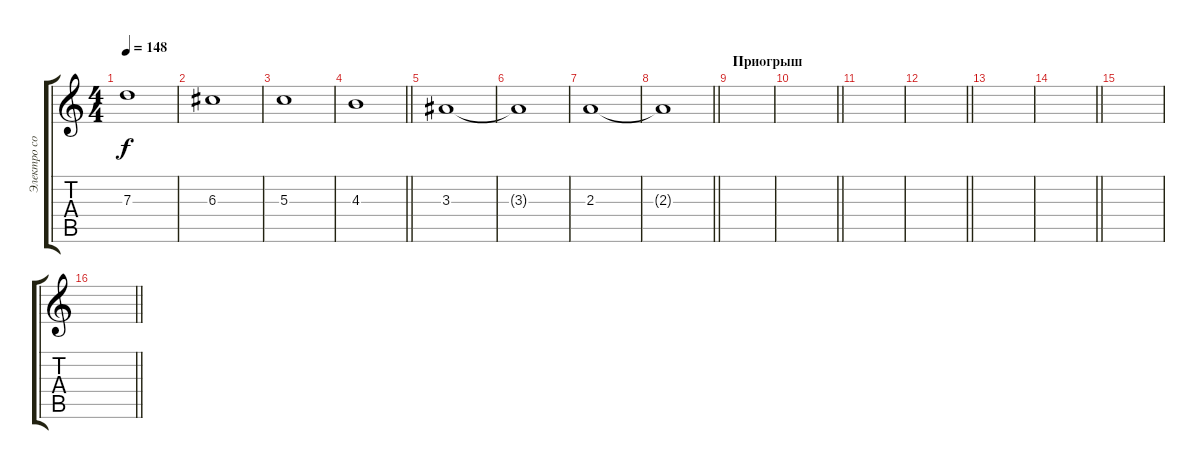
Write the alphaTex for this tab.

\track ("Электро соло" "Электро со") {instrument distortionguitar}
\staff {score tabs}
\tuning (E4 B3 G3 D3 A2 E2) {hide}
\ts (4 4)
\tempo 148
\clef g2
\ks c
7.3.1{dy f} |
6.3.1 |
5.3.1 |
\barLineRight lightlight
4.3.1 |
3.3.1 |
3.3{t}.1 |
2.3.1 |
\barLineRight lightlight
2.3{t}.1 |
\section ("" "Приогрыш")
|
\barLineRight lightlight
|
|
\barLineRight lightlight
|
|
\barLineRight lightlight
|
|
\barLineRight lightlight
